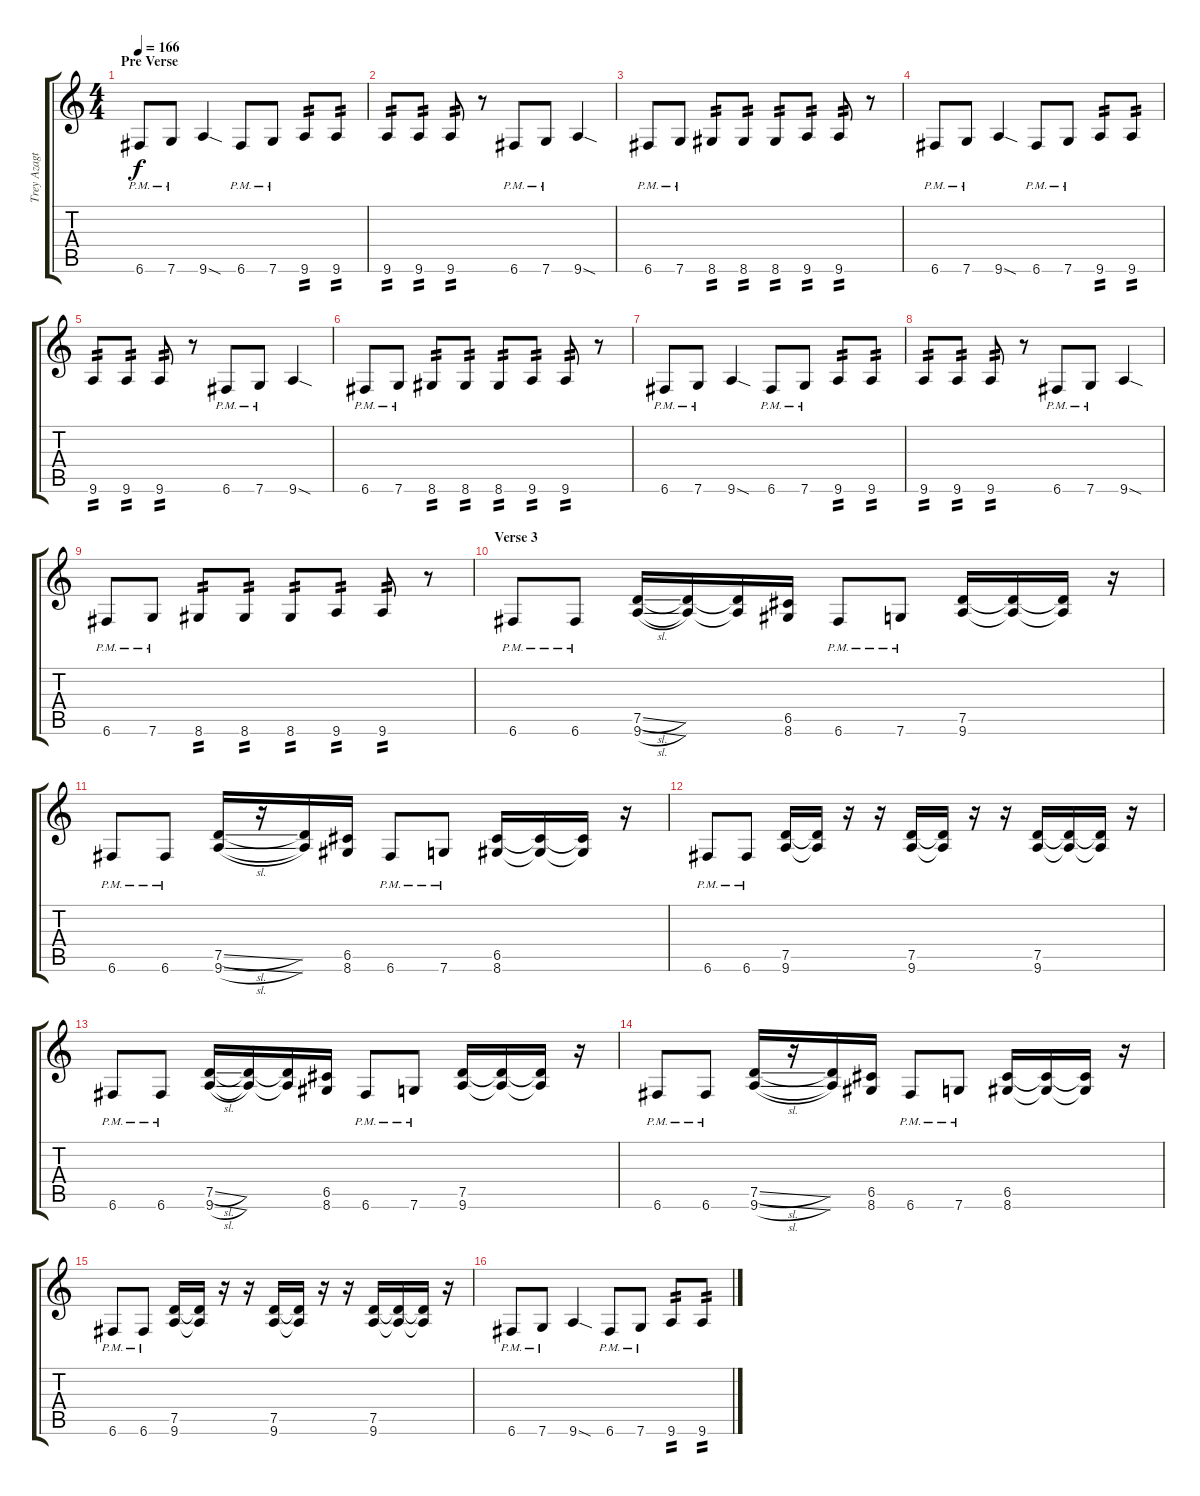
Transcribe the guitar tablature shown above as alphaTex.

\track ("Trey Azagthoth #2" "Trey Azagt") {instrument overdrivenguitar}
\staff {score tabs}
\tuning (D4 A3 F3 C3 G2 C2) {hide}
\ts (4 4)
\section ("" "Pre Verse")
\tempo 166
\clef g2
\ks c
6.6{pm}.8{dy f} 7.6{pm}.8 9.6{sod}.4 6.6{pm}.8 7.6{pm}.8 9.6.8{tp 2} 9.6.8{tp 2} |
9.6.8{tp 2} 9.6.8{tp 2} 9.6.8{tp 2} r.8 6.6{pm}.8 7.6{pm}.8 9.6{sod}.4 |
6.6{pm}.8 7.6{pm}.8 8.6.8{tp 2} 8.6.8{tp 2} 8.6.8{tp 2} 9.6.8{tp 2} 9.6.8{tp 2} r.8 |
6.6{pm}.8 7.6{pm}.8 9.6{sod}.4 6.6{pm}.8 7.6{pm}.8 9.6.8{tp 2} 9.6.8{tp 2} |
9.6.8{tp 2} 9.6.8{tp 2} 9.6.8{tp 2} r.8 6.6{pm}.8 7.6{pm}.8 9.6{sod}.4 |
6.6{pm}.8 7.6{pm}.8 8.6.8{tp 2} 8.6.8{tp 2} 8.6.8{tp 2} 9.6.8{tp 2} 9.6.8{tp 2} r.8 |
6.6{pm}.8 7.6{pm}.8 9.6{sod}.4 6.6{pm}.8 7.6{pm}.8 9.6.8{tp 2} 9.6.8{tp 2} |
9.6.8{tp 2} 9.6.8{tp 2} 9.6.8{tp 2} r.8 6.6{pm}.8 7.6{pm}.8 9.6{sod}.4 |
6.6{pm}.8 7.6{pm}.8 8.6.8{tp 2} 8.6.8{tp 2} 8.6.8{tp 2} 9.6.8{tp 2} 9.6.8{tp 2} r.8 |
\section ("" "Verse 3")
6.6{pm}.8 6.6{pm}.8 (7.5{sl} 9.6{sl}).16 (7.5{t} 9.6{t}).16 (7.5{t} 9.6{t}).16 (6.5 8.6).16 6.6{pm}.8 7.6{pm}.8 (7.5 9.6).16 (7.5{t} 9.6{t}).16 (7.5{t} 9.6{t}).16 r.16 |
6.6{pm}.8 6.6{pm}.8 (7.5{sl} 9.6{sl}).16 r.16 (7.5{t} 9.6{t}).16 (6.5 8.6).16 6.6{pm}.8 7.6{pm}.8 (6.5 8.6).16 (6.5{t} 8.6{t}).16 (6.5{t} 8.6{t}).16 r.16 |
6.6{pm}.8 6.6{pm}.8 (7.5 9.6).16 (7.5{t} 9.6{t}).16 r.16 r.16 (7.5 9.6).16 (7.5{t} 9.6{t}).16 r.16 r.16 (7.5 9.6).16 (7.5{t} 9.6{t}).16 (7.5{t} 9.6{t}).16 r.16 |
6.6{pm}.8 6.6{pm}.8 (7.5{sl} 9.6{sl}).16 (7.5{t} 9.6{t}).16 (7.5{t} 9.6{t}).16 (6.5 8.6).16 6.6{pm}.8 7.6{pm}.8 (7.5 9.6).16 (7.5{t} 9.6{t}).16 (7.5{t} 9.6{t}).16 r.16 |
6.6{pm}.8 6.6{pm}.8 (7.5{sl} 9.6{sl}).16 r.16 (7.5{t} 9.6{t}).16 (6.5 8.6).16 6.6{pm}.8 7.6{pm}.8 (6.5 8.6).16 (6.5{t} 8.6{t}).16 (6.5{t} 8.6{t}).16 r.16 |
6.6{pm}.8 6.6{pm}.8 (7.5 9.6).16 (7.5{t} 9.6{t}).16 r.16 r.16 (7.5 9.6).16 (7.5{t} 9.6{t}).16 r.16 r.16 (7.5 9.6).16 (7.5{t} 9.6{t}).16 (7.5{t} 9.6{t}).16 r.16 |
6.6{pm}.8 7.6{pm}.8 9.6{sod}.4 6.6{pm}.8 7.6{pm}.8 9.6.8{tp 2} 9.6.8{tp 2}
